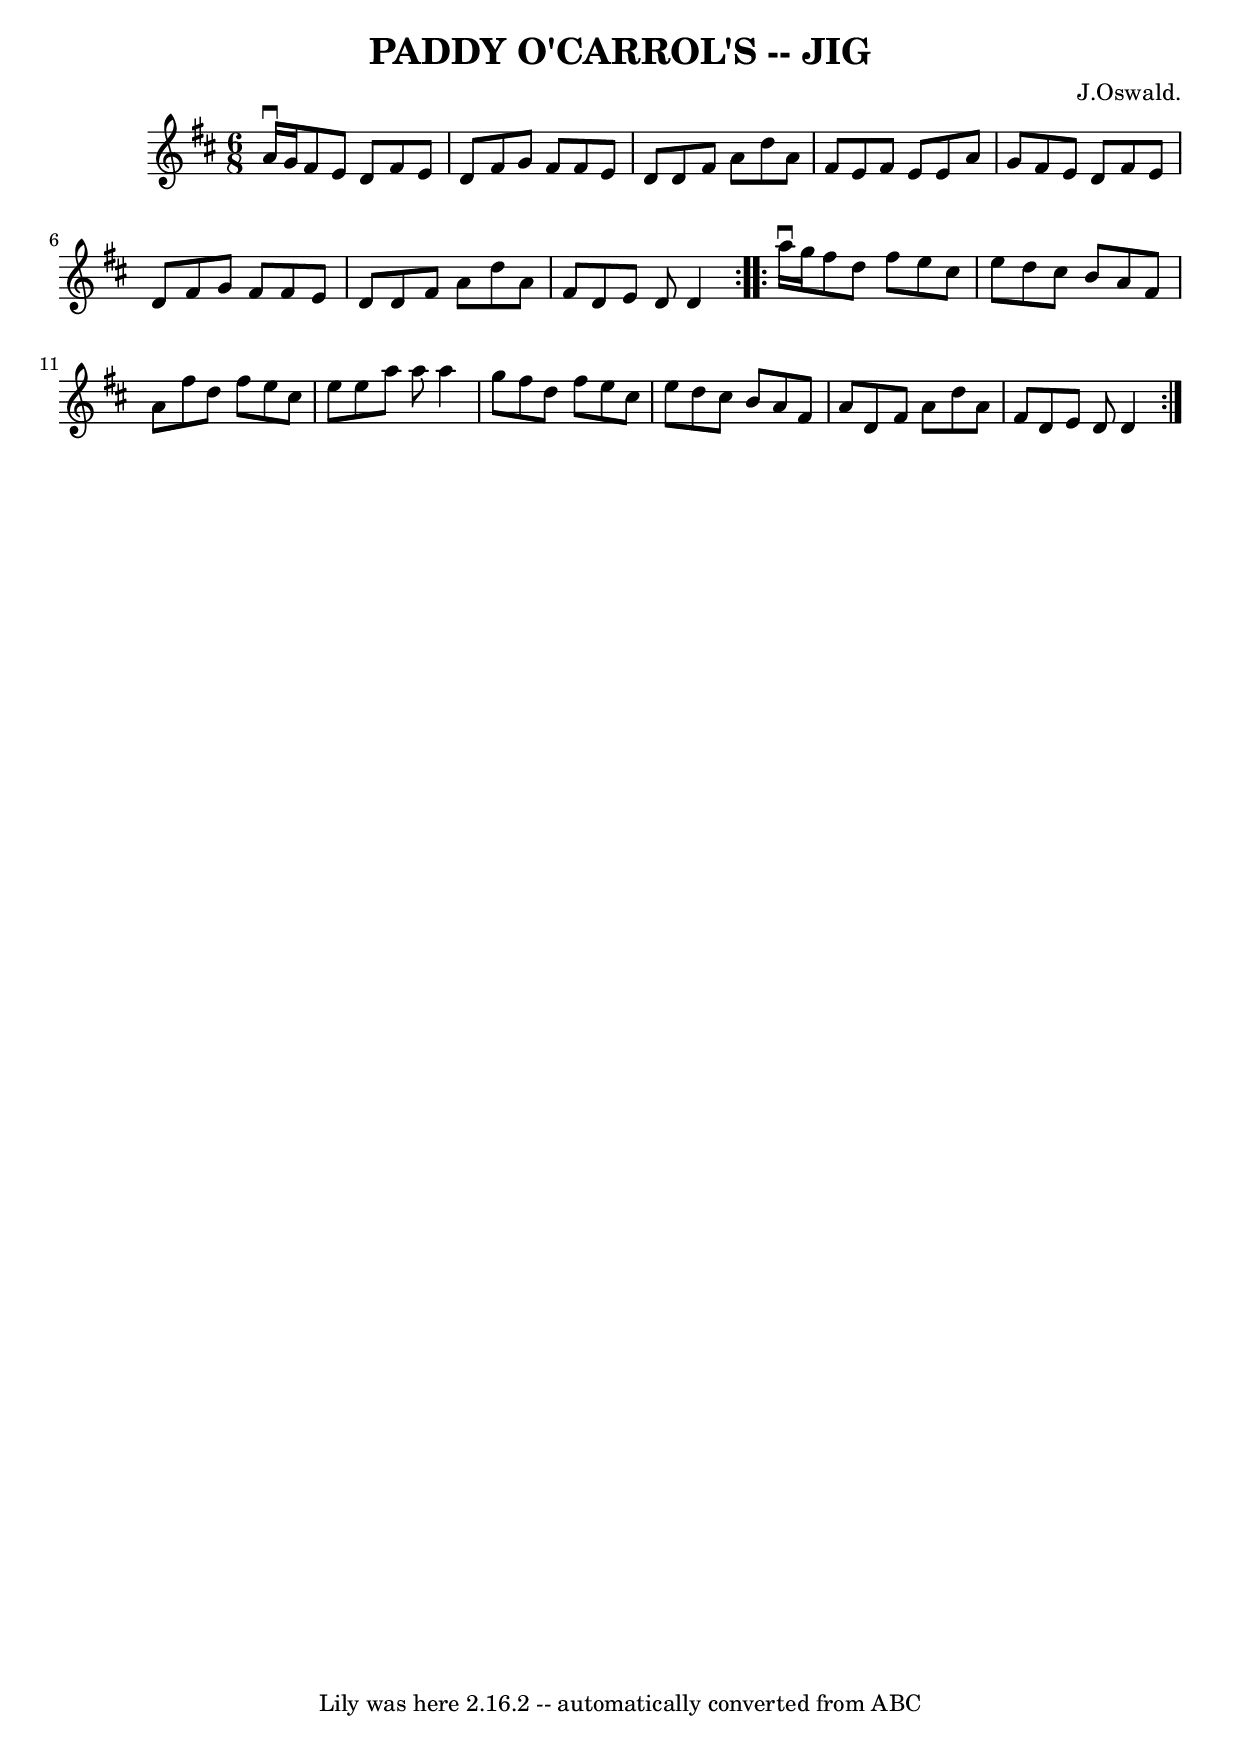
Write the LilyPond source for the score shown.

\version "2.16.2"
\include "Mammoth.ily"
\header {
	%% book = "Ryan's Mammoth Collection of Fiddle Tunes"
	composer = "J.Oswald."
	crossRefNumber = "1"
	footnotes = ""
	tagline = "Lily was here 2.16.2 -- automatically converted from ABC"
	title = "PADDY O'CARROL'S -- JIG"
}
voicedefault =  {


\repeat volta 2 {
\time 6/8 
\key d \major a'16^\downbow g'16        |
 fis'8 e'8  
 d'8 fis'8 e'8 d'8    |
 fis'8 g'8 fis'8 fis'8    
e'8 d'8    |
 d'8 fis'8 a'8 d''8 a'8 fis'8    
|
 e'8 fis'8 e'8 e'8 a'8 g'8        |
 fis'8    
e'8 d'8 fis'8 e'8 d'8    |
 fis'8 g'8 fis'8 fis'8  
 e'8 d'8    |
 d'8 fis'8 a'8 d''8 a'8 fis'8    
|
 d'8 e'8 d'8 d'4    }     \repeat volta 2 { a''16 
^\downbow g''16        |
 fis''8 d''8 fis''8 e''8 cis''8  
 e''8    |
 d''8 cis''8 b'8 a'8 fis'8 a'8    |
   
fis''8 d''8 fis''8 e''8 cis''8 e''8    |
 e''8 a''8   
 a''8 a''4 g''8        |
 fis''8 d''8 fis''8 e''8    
cis''8 e''8    |
 d''8 cis''8 b'8 a'8 fis'8 a'8    
|
 d'8 fis'8 a'8 d''8 a'8 fis'8    |
 d'8 e'8 
 d'8 d'4    }   
}

\score{
    <<

	\context Staff="default"
	{
	    \voicedefault 
	}

    >>
	\layout {
	}
	\midi {}
}
